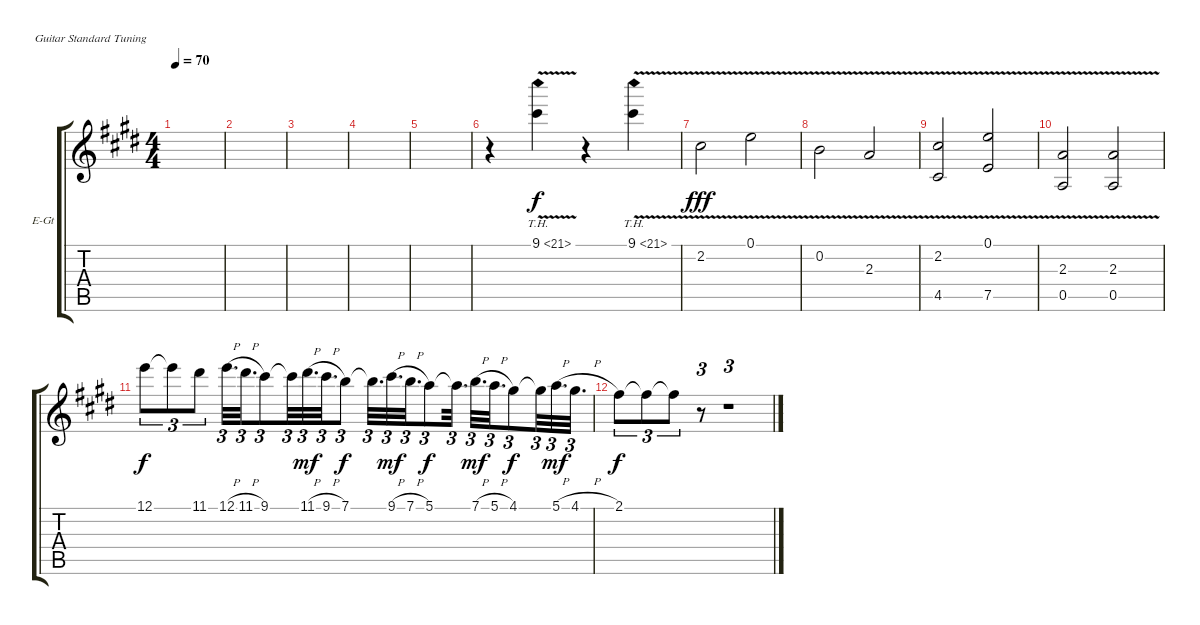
\defaultSystemsLayout 4
\bracketExtendMode groupsimilarinstruments
\firstSystemTrackNameOrientation horizontal
\otherSystemsTrackNameOrientation horizontal
\track ("Electric Guitar - Effects" "E-Gt") {instrument overdrivenguitar}
\staff {score tabs}
\tuning (E4 B3 G3 D3 A2 E2)
\ts (4 4)
\tempo 70
\clef g2
\ks c#minor
|
|
|
|
|
r.4 9.1{th 12 v}.4 r.4 9.1{th 12 v}.4 |
2.2{v}.2{dy fff} 0.1{v}.2 |
0.2{v}.2 2.3{v}.2 |
(4.5{v} 2.2).2 (7.5{v} 0.1).2 |
(0.5{v} 2.3).2 (0.5{v} 2.3).2 |
12.1.8{tu (3 2) dy f} 12.1{t}.8{tu (3 2)} 11.1.8{tu (3 2)} 12.1{h}.32{d tu (3 2)} 11.1{h}.32{d tu (3 2)} 9.1.8{tu (3 2)} 9.1{t}.32{tu (3 2)} 11.1{h}.32{d tu (3 2) dy mf} 9.1{h}.32{d tu (3 2)} 7.1.8{tu (3 2) dy f} 7.1{t}.32{d tu (3 2)} 9.1{h}.32{d tu (3 2) dy mf} 7.1{h}.32{d tu (3 2)} 5.1.8{tu (3 2) dy f} 5.1{t}.32{d tu (3 2)} 7.1{h}.32{d tu (3 2) dy mf} 5.1{h}.32{d tu (3 2)} 4.1.8{tu (3 2) dy f} 4.1{t}.32{tu (3 2)} 5.1{h}.32{d tu (3 2) dy mf} 4.1{h}.32{d tu (3 2)} |
2.1.8{tu (3 2) dy f} 2.1{t}.8{tu (3 2)} 2.1{t}.8{tu (3 2)} r.8{tu (3 2)} r.1{tu (3 2)}
